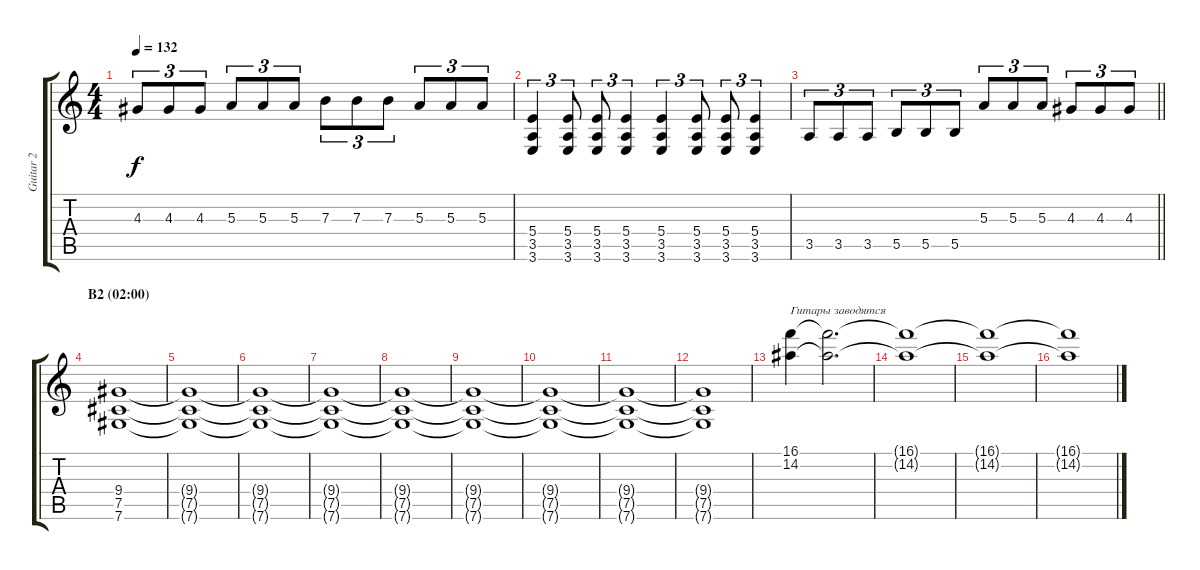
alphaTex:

\track ("Guitar 2" "Guitar 2") {instrument distortionguitar}
\staff {score tabs}
\tuning (Db4 Ab3 E3 B2 Gb2 Db2) {hide}
\ts (4 4)
\tempo 132
\clef g2
\ks c
4.3.8{tu (3 2) dy f} 4.3.8{tu (3 2)} 4.3.8{tu (3 2)} 5.3.8{tu (3 2)} 5.3.8{tu (3 2)} 5.3.8{tu (3 2)} 7.3.8{tu (3 2)} 7.3.8{tu (3 2)} 7.3.8{tu (3 2)} 5.3.8{tu (3 2)} 5.3.8{tu (3 2)} 5.3.8{tu (3 2)} |
(5.4 3.5 3.6).4{tu (3 2)} (5.4 3.5 3.6).8{tu (3 2)} (5.4 3.5 3.6).8{tu (3 2)} (5.4 3.5 3.6).4{tu (3 2)} (5.4 3.5 3.6).4{tu (3 2)} (5.4 3.5 3.6).8{tu (3 2)} (5.4 3.5 3.6).8{tu (3 2)} (5.4 3.5 3.6).4{tu (3 2)} |
\barLineRight lightlight
3.5.8{tu (3 2)} 3.5.8{tu (3 2)} 3.5.8{tu (3 2)} 5.5.8{tu (3 2)} 5.5.8{tu (3 2)} 5.5.8{tu (3 2)} 5.3.8{tu (3 2)} 5.3.8{tu (3 2)} 5.3.8{tu (3 2)} 4.3.8{tu (3 2)} 4.3.8{tu (3 2)} 4.3.8{tu (3 2)} |
\section ("" "B2 (02:00)")
(9.4 7.5 7.6).1 |
(9.4{t} 7.5{t} 7.6{t}).1 |
(9.4{t} 7.5{t} 7.6{t}).1 |
(9.4{t} 7.5{t} 7.6{t}).1 |
(9.4{t} 7.5{t} 7.6{t}).1 |
(9.4{t} 7.5{t} 7.6{t}).1 |
(9.4{t} 7.5{t} 7.6{t}).1 |
(9.4{t} 7.5{t} 7.6{t}).1 |
(9.4{t} 7.5{t} 7.6{t}).1 |
(16.1 14.2).4{txt "Гитары заводятся" volume 0 instrument lead5charang} (16.1{t} 14.2{t}).2{d volume 13} |
(16.1{t} 14.2{t}).1 |
(16.1{t} 14.2{t}).1 |
(16.1{t} 14.2{t}).1
